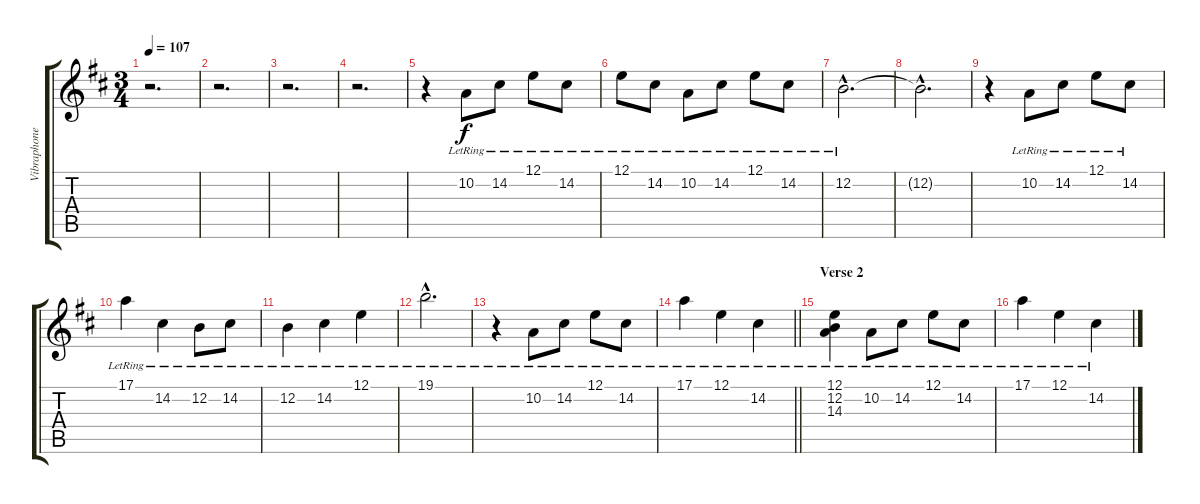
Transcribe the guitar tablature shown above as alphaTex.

\track ("Vibraphone" "Vibraphone") {instrument vibraphone}
\staff {score tabs}
\tuning (E4 B3 G3 D3 A2 E2) {hide}
\ts (3 4)
\tempo 107
\clef g2
\ks d
r.2{d dy f} |
r.2{d} |
r.2{d} |
r.2{d} |
r.4 10.2{lr}.8 14.2{lr}.8 12.1{lr}.8 14.2{lr}.8 |
12.1{lr}.8 14.2{lr}.8 10.2{lr}.8 14.2{lr}.8 12.1{lr}.8 14.2{lr}.8 |
12.2{hac lr}.2{d} |
12.2{hac t}.2{d} |
r.4 10.2{lr}.8 14.2{lr}.8 12.1{lr}.8 14.2{lr}.8 |
17.1{lr}.4 14.2{lr}.4 12.2{lr}.8 14.2{lr}.8 |
12.2{lr}.4 14.2{lr}.4 12.1{lr}.4 |
19.1{hac lr}.2{d} |
r.4 10.2{lr}.8 14.2{lr}.8 12.1{lr}.8 14.2{lr}.8 |
\barLineRight lightlight
17.1{lr}.4 12.1{lr}.4 14.2{lr}.4 |
\section ("" "Verse 2")
(12.1{lr} 12.2{lr} 14.3{lr}).4 10.2{lr}.8 14.2{lr}.8 12.1{lr}.8 14.2{lr}.8 |
17.1{lr}.4 12.1{lr}.4 14.2{lr}.4
